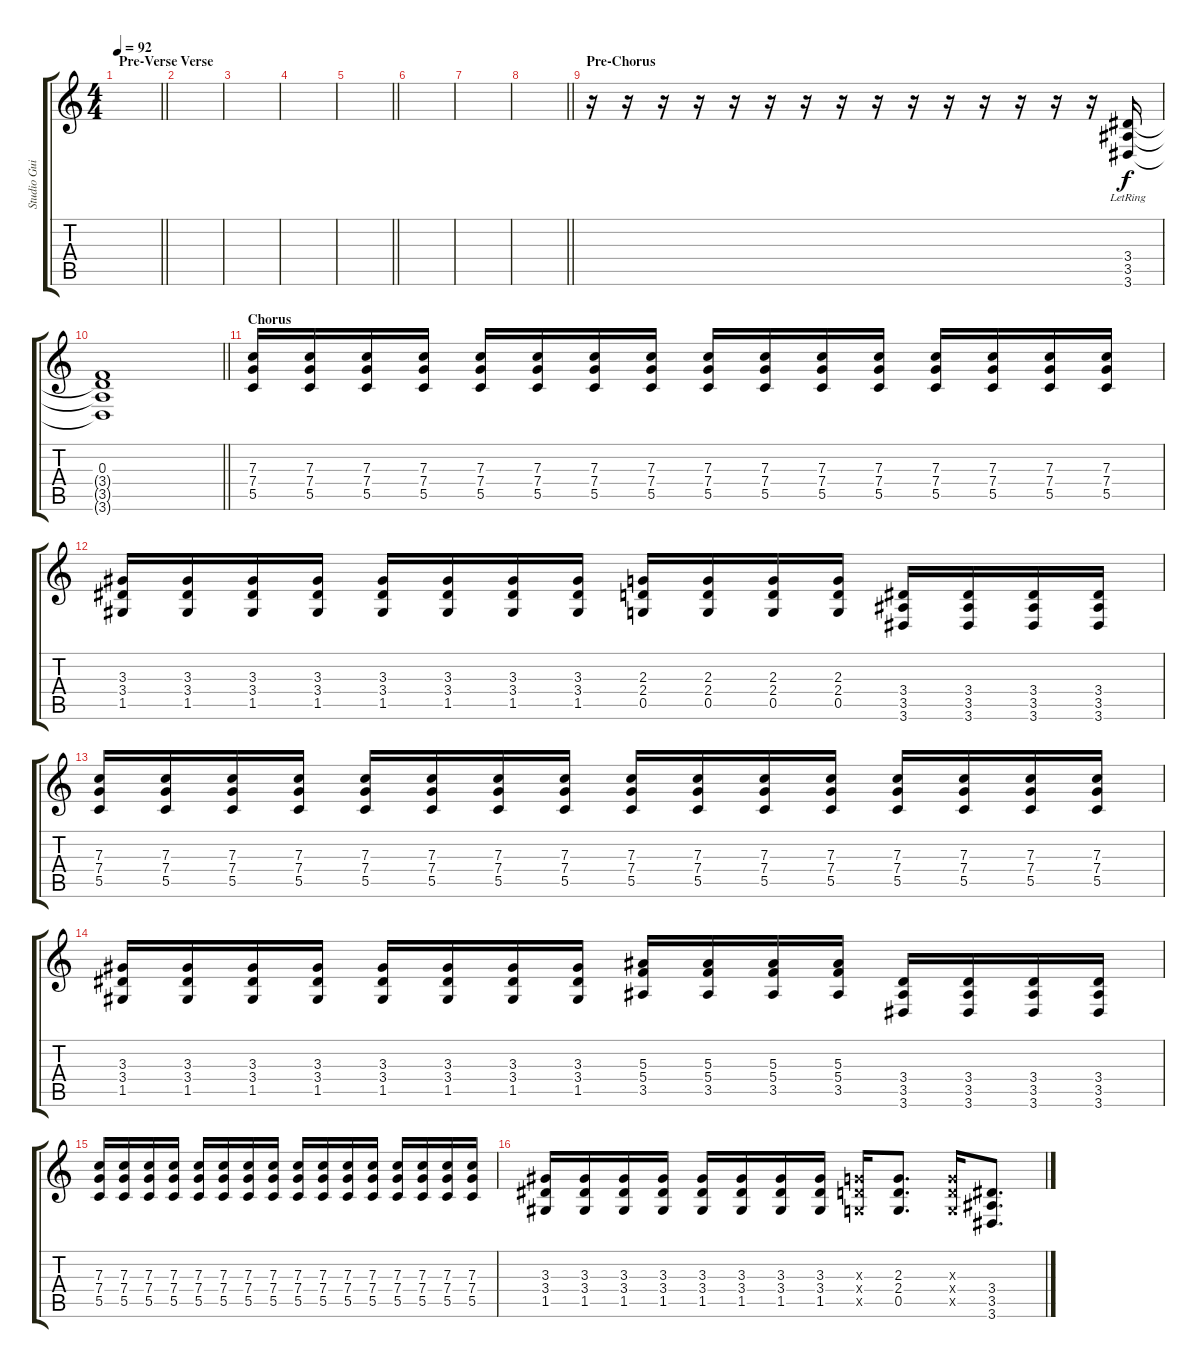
\track ("Studio Guitar II" "Studio Gui") {instrument distortionguitar}
\staff {score tabs}
\tuning (D4 A3 F3 C3 G2 C2) {hide}
\ts (4 4)
\section ("" "Pre-Verse")
\tempo 92
\clef g2
\barLineRight lightlight
\ks c
|
\section ("" "Verse")
|
|
|
\barLineRight lightlight
|
|
|
\barLineRight lightlight
|
\section ("" "Pre-Chorus")
r.16 r.16 r.16 r.16 r.16 r.16 r.16 r.16 r.16 r.16 r.16 r.16 r.16 r.16 r.16 (3.4{lr} 3.5 3.6).16 |
\barLineRight lightlight
(0.3 3.4{t} 3.5{t} 3.6{t}).1 |
\section ("" "Chorus")
(7.3 7.4 5.5).16 (7.3 7.4 5.5).16 (7.3 7.4 5.5).16 (7.3 7.4 5.5).16 (7.3 7.4 5.5).16 (7.3 7.4 5.5).16 (7.3 7.4 5.5).16 (7.3 7.4 5.5).16 (7.3 7.4 5.5).16 (7.3 7.4 5.5).16 (7.3 7.4 5.5).16 (7.3 7.4 5.5).16 (7.3 7.4 5.5).16 (7.3 7.4 5.5).16 (7.3 7.4 5.5).16 (7.3 7.4 5.5).16 |
(3.3 3.4 1.5).16 (3.3 3.4 1.5).16 (3.3 3.4 1.5).16 (3.3 3.4 1.5).16 (3.3 3.4 1.5).16 (3.3 3.4 1.5).16 (3.3 3.4 1.5).16 (3.3 3.4 1.5).16 (2.3 2.4 0.5).16 (2.3 2.4 0.5).16 (2.3 2.4 0.5).16 (2.3 2.4 0.5).16 (3.4 3.5 3.6).16 (3.4 3.5 3.6).16 (3.4 3.5 3.6).16 (3.4 3.5 3.6).16 |
(7.3 7.4 5.5).16 (7.3 7.4 5.5).16 (7.3 7.4 5.5).16 (7.3 7.4 5.5).16 (7.3 7.4 5.5).16 (7.3 7.4 5.5).16 (7.3 7.4 5.5).16 (7.3 7.4 5.5).16 (7.3 7.4 5.5).16 (7.3 7.4 5.5).16 (7.3 7.4 5.5).16 (7.3 7.4 5.5).16 (7.3 7.4 5.5).16 (7.3 7.4 5.5).16 (7.3 7.4 5.5).16 (7.3 7.4 5.5).16 |
(3.3 3.4 1.5).16 (3.3 3.4 1.5).16 (3.3 3.4 1.5).16 (3.3 3.4 1.5).16 (3.3 3.4 1.5).16 (3.3 3.4 1.5).16 (3.3 3.4 1.5).16 (3.3 3.4 1.5).16 (5.3 5.4 3.5).16 (5.3 5.4 3.5).16 (5.3 5.4 3.5).16 (5.3 5.4 3.5).16 (3.4 3.5 3.6).16 (3.4 3.5 3.6).16 (3.4 3.5 3.6).16 (3.4 3.5 3.6).16 |
(7.3 7.4 5.5).16 (7.3 7.4 5.5).16 (7.3 7.4 5.5).16 (7.3 7.4 5.5).16 (7.3 7.4 5.5).16 (7.3 7.4 5.5).16 (7.3 7.4 5.5).16 (7.3 7.4 5.5).16 (7.3 7.4 5.5).16 (7.3 7.4 5.5).16 (7.3 7.4 5.5).16 (7.3 7.4 5.5).16 (7.3 7.4 5.5).16 (7.3 7.4 5.5).16 (7.3 7.4 5.5).16 (7.3 7.4 5.5).16 |
(3.3 3.4 1.5).16 (3.3 3.4 1.5).16 (3.3 3.4 1.5).16 (3.3 3.4 1.5).16 (3.3 3.4 1.5).16 (3.3 3.4 1.5).16 (3.3 3.4 1.5).16 (3.3 3.4 1.5).16 (2.3{x} 2.4{x} 0.5{x}).16 (2.3 2.4 0.5).8{d} (2.3{x} 2.4{x} 0.5{x}).16 (3.4 3.5 3.6).8{d}
